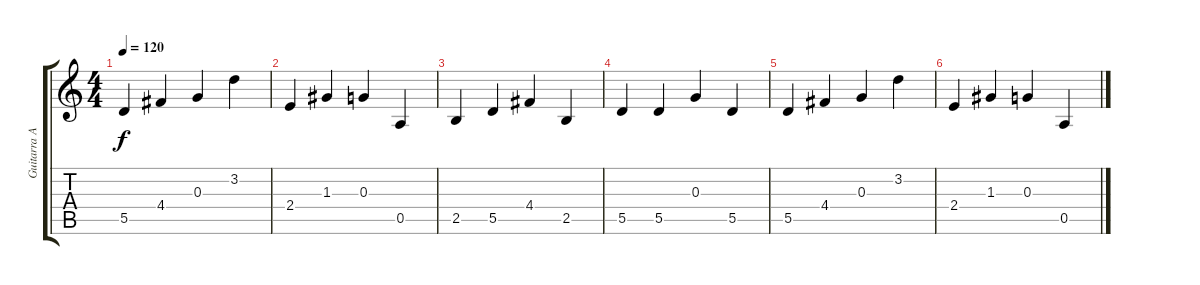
\track ("Guitarra Acustik" "Guitarra A") {instrument acousticguitarnylon}
\staff {score tabs}
\tuning (E4 B3 G3 D3 A2 E2) {hide}
\ts (4 4)
\tempo 120
\clef g2
\ks c
5.5.4{dy f} 4.4.4 0.3.4 3.2.4 |
2.4.4 1.3.4 0.3.4 0.5.4 |
2.5.4 5.5.4 4.4.4 2.5.4 |
5.5.4 5.5.4 0.3.4 5.5.4 |
5.5.4 4.4.4 0.3.4 3.2.4 |
2.4.4 1.3.4 0.3.4 0.5.4
